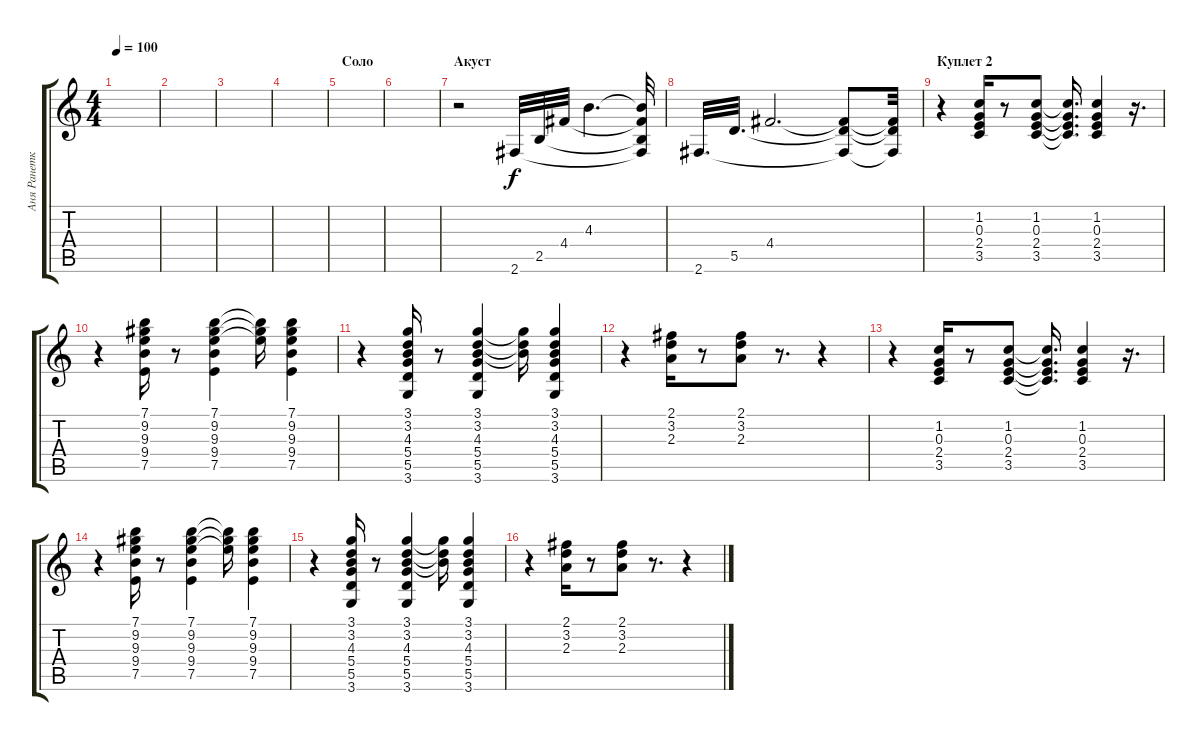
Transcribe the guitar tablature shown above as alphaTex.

\track ("Аня Ранетка" "Аня Ранетк") {instrument acousticguitarsteel}
\staff {score tabs}
\tuning (E4 B3 G3 D3 A2 E2) {hide}
\ts (4 4)
\tempo 100
\clef g2
\ks c
|
|
|
|
\section ("" "Соло")
|
|
\section ("" "Акуст")
r.2 2.6.32 2.5.32 4.4.32 4.3.4{d} (4.3{t} 4.4{t} 2.5{t} 2.6{t}).32 |
2.6.32{d} 5.5.32{d} 4.4.2{d} (4.4{t} 5.5{t} 2.6{t}).8 (4.4{t} 5.5{t} 2.6{t}).32 |
\section ("" "Куплет 2")
r.4{instrument distortionguitar} (1.2 0.3 2.4 3.5).16 r.8 (1.2 0.3 2.4 3.5).8 (1.2{t} 0.3{t} 2.4{t} 3.5{t}).16{d} (1.2 0.3 2.4 3.5).4 r.16{d} |
r.4 (7.1 9.2 9.3 9.4 7.5).16 r.8 (7.1 9.2 9.3 9.4 7.5).4 (7.1{t} 9.2{t} 9.3{t}).16 (7.1 9.2 9.3 9.4 7.5).4 |
r.4 (3.1 3.2 4.3 5.4 5.5 3.6).16 r.8 (3.1 3.2 4.3 5.4 5.5 3.6).4 (3.1{t} 3.2{t} 4.3{t}).16 (3.1 3.2 4.3 5.4 5.5 3.6).4 |
r.4 (2.1 3.2 2.3).16 r.8 (2.1 3.2 2.3).8 r.8{d} r.4 |
r.4{instrument distortionguitar} (1.2 0.3 2.4 3.5).16 r.8 (1.2 0.3 2.4 3.5).8 (1.2{t} 0.3{t} 2.4{t} 3.5{t}).16{d} (1.2 0.3 2.4 3.5).4 r.16{d} |
r.4 (7.1 9.2 9.3 9.4 7.5).16 r.8 (7.1 9.2 9.3 9.4 7.5).4 (7.1{t} 9.2{t} 9.3{t}).16 (7.1 9.2 9.3 9.4 7.5).4 |
r.4 (3.1 3.2 4.3 5.4 5.5 3.6).16 r.8 (3.1 3.2 4.3 5.4 5.5 3.6).4 (3.1{t} 3.2{t} 4.3{t}).16 (3.1 3.2 4.3 5.4 5.5 3.6).4 |
r.4 (2.1 3.2 2.3).16 r.8 (2.1 3.2 2.3).8 r.8{d} r.4
